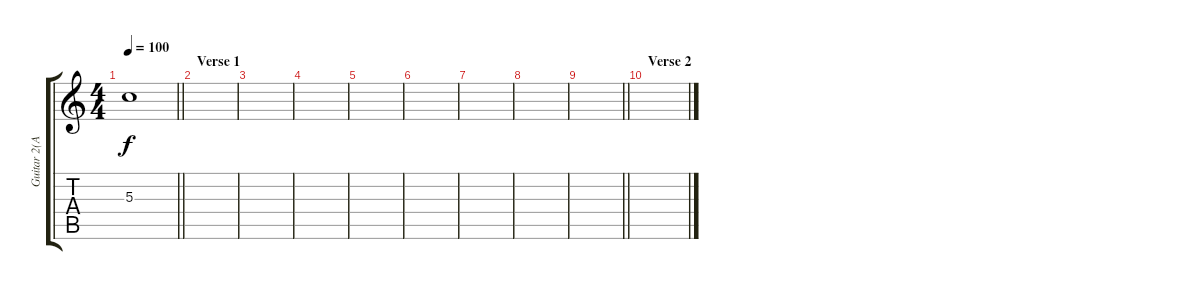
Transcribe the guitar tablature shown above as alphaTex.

\track ("Guitar 2(Apoy)" "Guitar 2(A") {instrument overdrivenguitar}
\staff {score tabs}
\tuning (E4 B3 G3 D3 A2 E2) {hide}
\ts (4 4)
\tempo 100
\clef g2
\barLineRight lightlight
\ks c
5.3.1{dy f} |
\section ("" "Verse 1")
|
|
|
|
|
|
|
\barLineRight lightlight
|
\section ("" "Verse 2")
